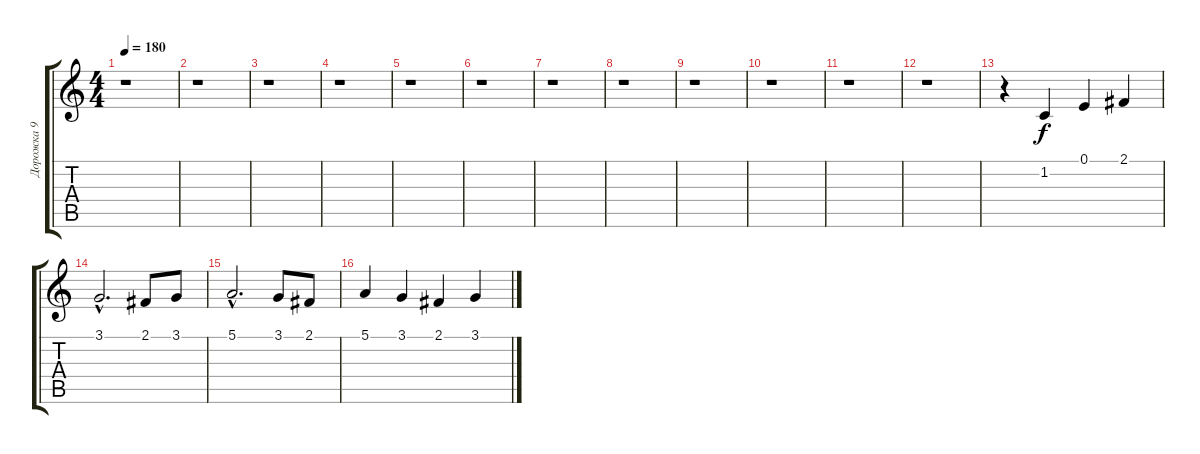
\track ("Дорожка 9" "Дорожка 9") {instrument brasssection}
\staff {score tabs}
\tuning (E4 B3 G3 D3 A2 E2) {hide}
\ts (4 4)
\tempo 180
\clef g2
\ks c
r.1{dy f} |
r.1 |
r.1 |
r.1 |
r.1 |
r.1 |
r.1 |
r.1 |
r.1 |
r.1 |
r.1 |
r.1 |
r.4 1.2.4 0.1.4 2.1.4 |
3.1{hac}.2{d} 2.1.8 3.1.8 |
5.1{hac}.2{d} 3.1.8 2.1.8 |
5.1.4 3.1.4 2.1.4 3.1.4
